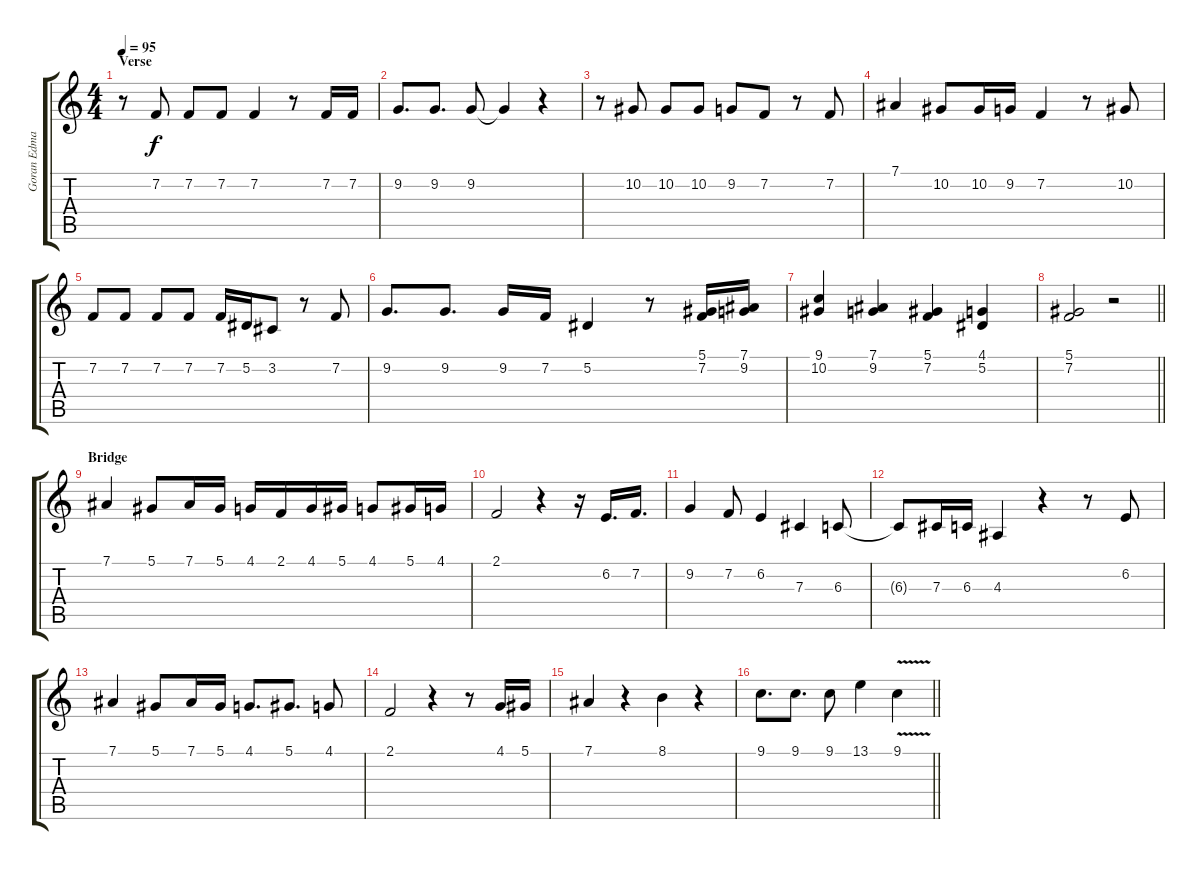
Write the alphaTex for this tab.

\track ("Goran Edman" "Goran Edma") {instrument lead2sawtooth}
\staff {score tabs}
\tuning (Eb4 Bb3 Gb3 Db3 Ab2 Eb2) {hide}
\ts (4 4)
\section ("" "Verse")
\tempo 95
\clef g2
\ks c
r.8{dy f} 7.2.8 7.2.8 7.2.8 7.2.4 r.8 7.2.16 7.2.16 |
9.2.8{d} 9.2.8{d} 9.2.8 9.2{t}.4 r.4 |
r.8 10.2.8 10.2.8 10.2.8 9.2.8 7.2.8 r.8 7.2.8 |
7.1.4 10.2.8 10.2.16 9.2.16 7.2.4 r.8 10.2.8 |
7.2.8 7.2.8 7.2.8 7.2.8 7.2.16 5.2.16 3.2.8 r.8 7.2.8 |
9.2.8{d} 9.2.8{d} 9.2.16 7.2.16 5.2.4 r.8 (5.1 7.2).16 (7.1 9.2).16 |
(9.1 10.2).4 (7.1 9.2).4 (5.1 7.2).4 (4.1 5.2).4 |
\barLineRight lightlight
(5.1 7.2).2 r.2 |
\section ("" "Bridge")
7.1.4 5.1.8 7.1.16 5.1.16 4.1.16 2.1.16 4.1.16 5.1.16 4.1.8 5.1.16 4.1.16 |
2.1.2 r.4 r.16 6.2.16{d} 7.2.16{d} |
9.2.4 7.2.8 6.2.4 7.3.4 6.3.8 |
6.3{t}.8 7.3.16 6.3.16 4.3.4 r.4 r.8 6.2.8 |
7.1.4 5.1.8 7.1.16 5.1.16 4.1.8{d} 5.1.8{d} 4.1.8 |
2.1.2 r.4 r.8 4.1.16 5.1.16 |
7.1.4 r.4 8.1.4 r.4 |
\barLineRight lightlight
9.1.8{d} 9.1.8{d} 9.1.8 13.1.4 9.1{v}.4
